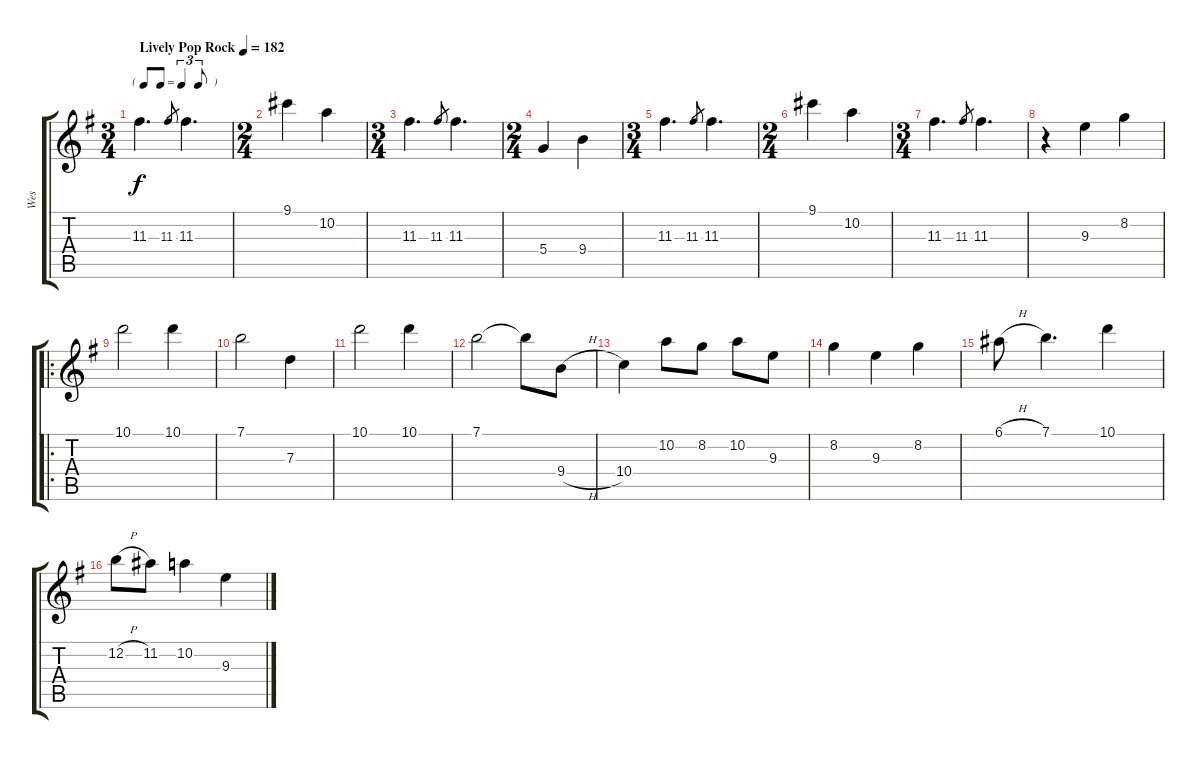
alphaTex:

\track ("Wes" "Wes") {instrument electricguitarjazz}
\staff {score tabs}
\tuning (E4 B3 G3 D3 A2 E2) {hide}
\ts (3 4)
\tf triplet8th
\tempo (182 "Lively Pop Rock")
\clef g2
\ks g
11.3.4{d dy f instrument electricguitarjazz} 11.3.8{gr} 11.3.4{d} |
\ts (2 4)
9.1.4 10.2.4 |
\ts (3 4)
11.3.4{d} 11.3.8{gr} 11.3.4{d} |
\ts (2 4)
5.4.4 9.4.4 |
\ts (3 4)
11.3.4{d} 11.3.8{gr} 11.3.4{d} |
\ts (2 4)
9.1.4 10.2.4 |
\ts (3 4)
11.3.4{d} 11.3.8{gr} 11.3.4{d} |
r.4 9.3.4 8.2.4 |
\ro
\ks eminor
10.1.2 10.1.4 |
7.1.2 7.3.4 |
10.1.2 10.1.4 |
7.1.2 7.1{t}.8 9.4{h}.8 |
\ks g
10.4.4 10.2.8 8.2.8 10.2.8 9.3.8 |
8.2.4 9.3.4 8.2.4 |
\ks eminor
6.1{h}.8 7.1.4{d} 10.1.4 |
12.2{h}.8 11.2.8 10.2.4 9.3.4
